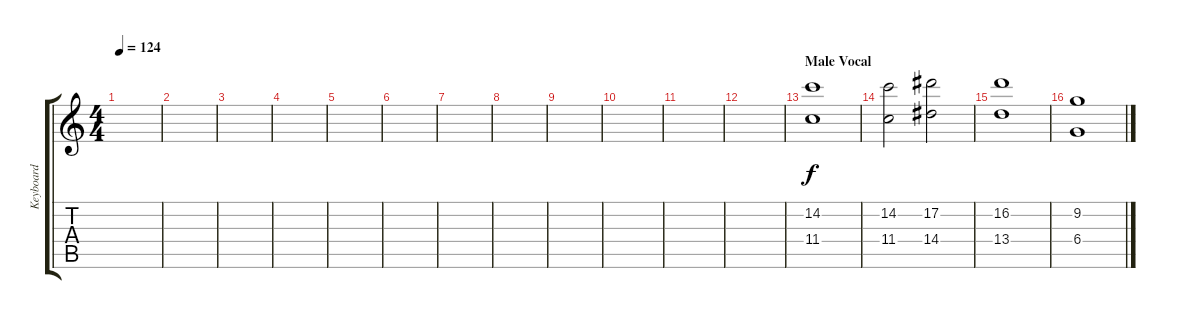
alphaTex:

\track ("Keyboard" "Keyboard") {instrument stringensemble1}
\staff {score tabs}
\tuning (Eb5 Bb4 Gb4 Db4 Ab3 Eb3) {hide}
\ts (4 4)
\tempo 124
\clef g2
\ks c
|
|
|
|
|
|
|
|
|
|
|
|
\section ("" "Male Vocal")
(14.2 11.4).1 |
(14.2 11.4).2 (17.2 14.4).2 |
(16.2 13.4).1 |
(9.2 6.4).1
